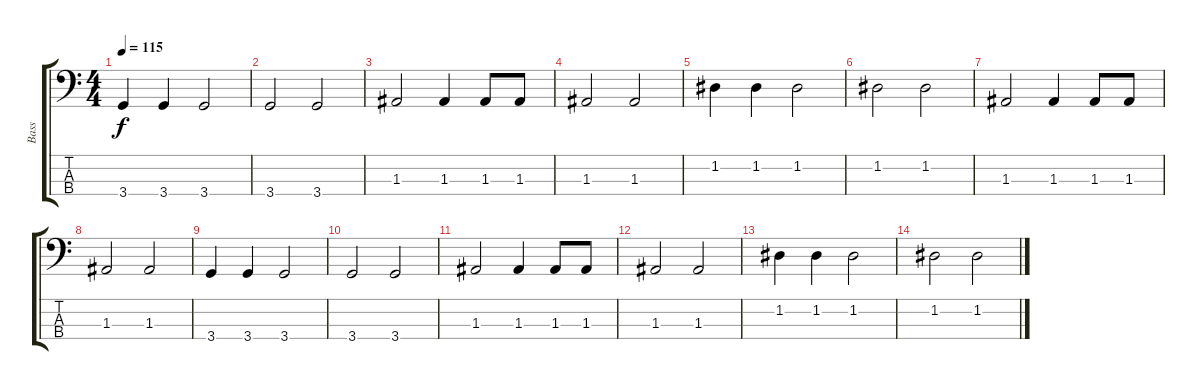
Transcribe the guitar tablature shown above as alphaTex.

\track ("Bass" "Bass") {instrument electricbassfinger}
\staff {score tabs}
\tuning (G2 D2 A1 E1) {hide}
\ts (4 4)
\tempo 115
\clef f4
\ks c
3.4.4{dy f} 3.4.4 3.4.2 |
3.4.2 3.4.2 |
1.3.2 1.3.4 1.3.8 1.3.8 |
1.3.2 1.3.2 |
1.2.4 1.2.4 1.2.2 |
1.2.2 1.2.2 |
1.3.2 1.3.4 1.3.8 1.3.8 |
1.3.2 1.3.2 |
3.4.4 3.4.4 3.4.2 |
3.4.2 3.4.2 |
1.3.2 1.3.4 1.3.8 1.3.8 |
1.3.2 1.3.2 |
1.2.4 1.2.4 1.2.2 |
1.2.2 1.2.2
